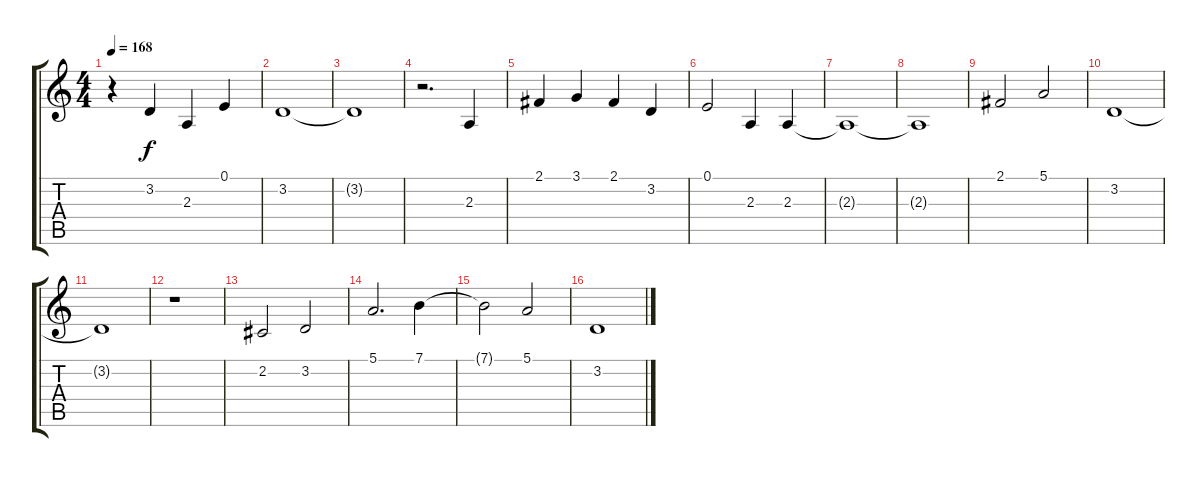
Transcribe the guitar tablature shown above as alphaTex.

\track "" {instrument drawbarorgan}
\staff {score tabs}
\tuning (E4 B3 G3 D3 A2 E2) {hide}
\ts (4 4)
\tempo 168
\clef g2
\ks c
r.4{dy f} 3.2.4 2.3.4 0.1.4 |
3.2.1 |
3.2{t}.1 |
r.2{d} 2.3.4 |
2.1.4 3.1.4 2.1.4 3.2.4 |
0.1.2 2.3.4 2.3.4 |
2.3{t}.1 |
2.3{t}.1 |
2.1.2 5.1.2 |
3.2.1 |
3.2{t}.1 |
r.1 |
2.2.2 3.2.2 |
5.1.2{d} 7.1.4 |
7.1{t}.2 5.1.2 |
3.2.1
